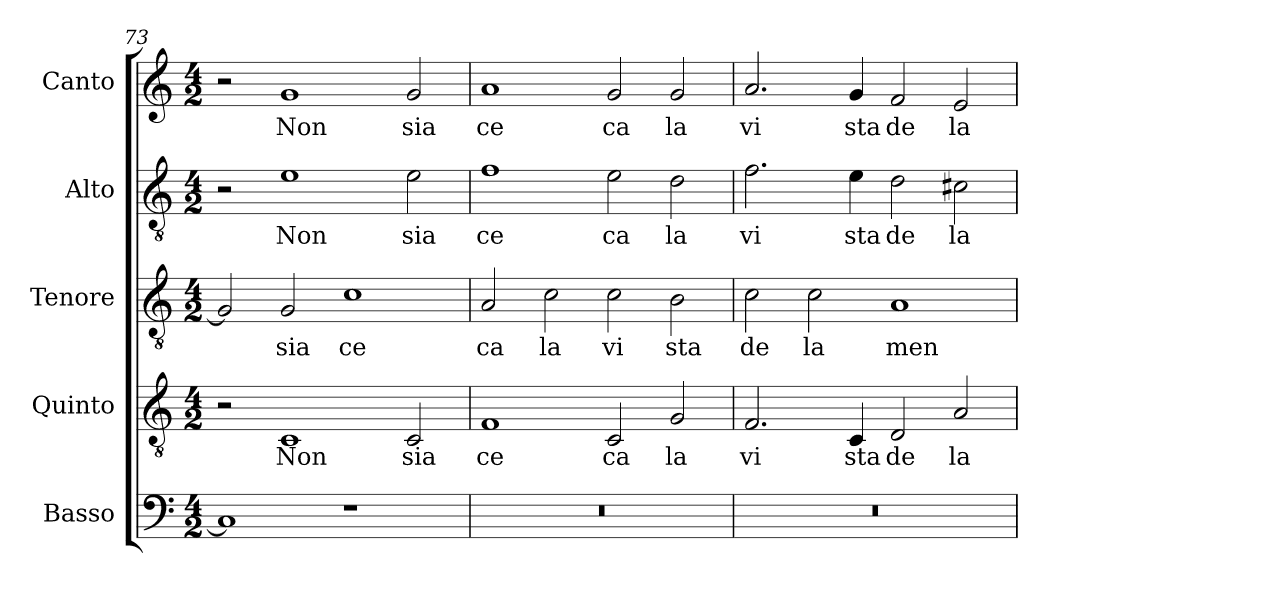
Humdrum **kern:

**kern	**kern	**text	**kern	**text	**kern	**text	**kern	**text
*part5	*part4	*part4	*part3	*part3	*part2	*part2	*part1	*part1
*staff5	*staff4	*staff4	*staff3	*staff3	*staff2	*staff2	*staff1	*staff1
*I"Basso	*I"Quinto	*	*I"Tenore	*	*I"Alto	*	*I"Canto	*
*I'Basso	*I'Quinto	*	*I'Tenore	*	*I'Alto	*	*I'Canto	*
*clefF4	*clefGv2	*	*clefGv2	*	*clefGv2	*	*clefG2	*
*	*	*	*k[]	*	*	*	*	*
*	*	*	*C:	*	*	*	*	*
*M4/2	*M4/2	*	*M4/2	*	*M4/2	*	*M4/2	*
=73	=73	=73	=73	=73	=73	=73	=73	=73
1C]	2r	.	2G/]	.	2r	.	2r	.
!	!	!LO:LY:b:cj	!	!LO:LY:b:cj	!	!LO:LY:b:cj	!	!LO:LY:b:cj
.	1C	Non	2G/	sia	1e	Non	1g	Non
!	!	!	!	!LO:LY:b:cj	!	!	!	!
1r	.	.	1c	ce	.	.	.	.
!	!	!LO:LY:b:cj	!	!	!	!LO:LY:b:cj	!	!LO:LY:b:cj
.	2C/	sia	.	.	2e\	sia	2g/	sia
=74	=74	=74	=74	=74	=74	=74	=74	=74
!	!	!LO:LY:b:cj	!	!LO:LY:b:cj	!	!LO:LY:b:cj	!	!LO:LY:b:cj
0r	1F	ce	2A/	ca	1f	ce	1a	ce
!	!	!	!	!LO:LY:b:cj	!	!	!	!
.	.	.	2c\	la	.	.	.	.
!	!	!LO:LY:b:cj	!	!LO:LY:b:cj	!	!LO:LY:b:cj	!	!LO:LY:b:cj
.	2C/	ca	2c\	vi	2e\	ca	2g/	ca
!	!	!LO:LY:b:cj	!	!LO:LY:b:cj	!	!LO:LY:b:cj	!	!LO:LY:b:cj
.	2G/	la	2B\	sta	2d\	la	2g/	la
=75	=75	=75	=75	=75	=75	=75	=75	=75
!	!	!LO:LY:b:cj	!	!LO:LY:b:cj	!	!LO:LY:b:cj	!	!LO:LY:b:cj
0r	2.F/	vi	2c\	de	2.f\	vi	2.a/	vi
!	!	!	!	!LO:LY:b:cj	!	!	!	!
.	.	.	2c\	la	.	.	.	.
!	!	!LO:LY:b:cj	!	!	!	!LO:LY:b:cj	!	!LO:LY:b:cj
.	4C/	sta	.	.	4e\	sta	4g/	sta
!	!	!LO:LY:b:cj	!	!LO:LY:b:cj	!	!LO:LY:b:cj	!	!LO:LY:b:cj
.	2D/	de	1A	men	2d\	de	2f/	de
!	!	!LO:LY:b:cj	!	!	!	!LO:LY:b:cj	!	!LO:LY:b:cj
.	2A/	la	.	.	2c#X\	la	2e/	la
=	=	=	=	=	=	=	=	=
*-	*-	*-	*-	*-	*-	*-	*-	*-
